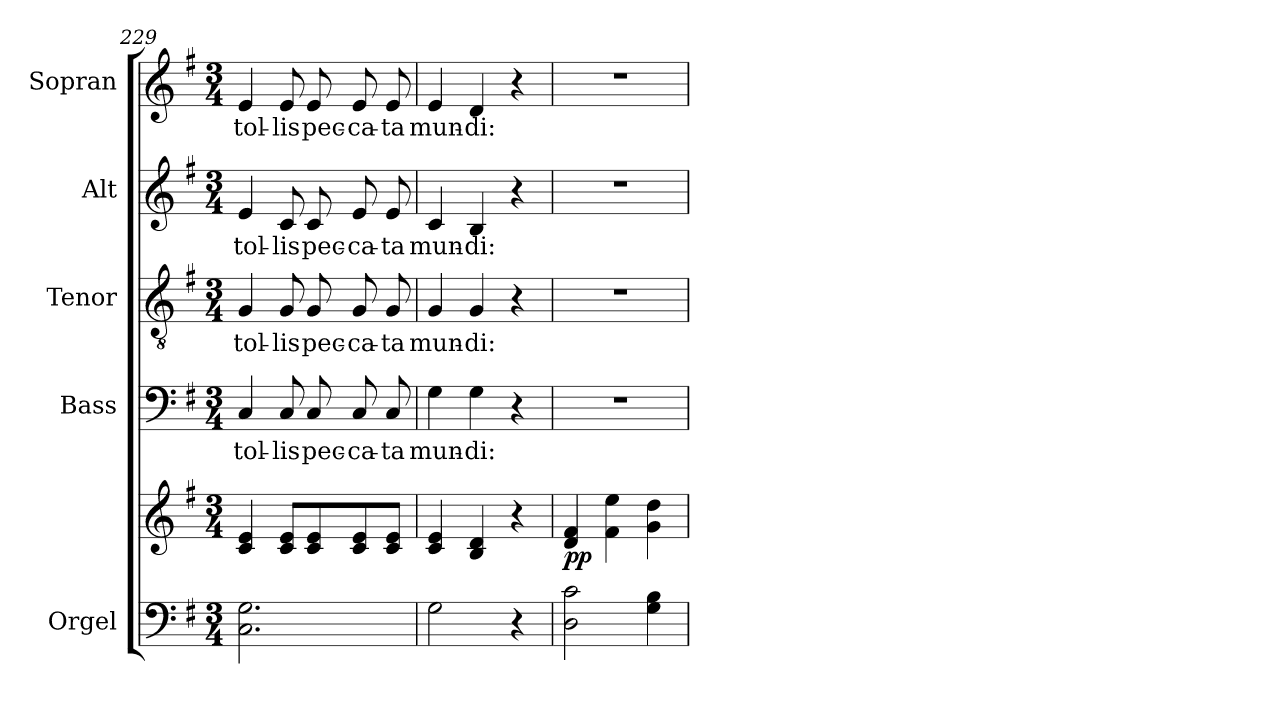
**kern	**kern	**dynam	**kern	**text	**kern	**text	**kern	**text	**kern	**text
*part5	*part5	*part5	*part4	*part4	*part3	*part3	*part2	*part2	*part1	*part1
*staff6	*staff5	*staff5/6	*staff4	*staff4	*staff3	*staff3	*staff2	*staff2	*staff1	*staff1
*I"Orgel	*	*	*I"Bass	*	*I"Tenor	*	*I"Alt	*	*I"Sopran	*
*I'Org.	*	*	*I'B.	*	*I'T.	*	*I'A.	*	*I'S.	*
*clefF4	*clefG2	*	*clefF4	*	*clefGv2	*	*clefG2	*	*clefG2	*
*k[f#]	*k[f#]	*	*k[f#]	*	*k[f#]	*	*k[f#]	*	*k[f#]	*
*G:	*G:	*	*G:	*	*G:	*	*G:	*	*G:	*
*M3/4	*M3/4	*	*M3/4	*	*M3/4	*	*M3/4	*	*M3/4	*
=229	=229	=229	=229	=229	=229	=229	=229	=229	=229	=229
!	!	!	!	!LO:LY:b	!	!LO:LY:b	!	!LO:LY:b	!	!LO:LY:b
2.C\ 2.G\	4c/ 4e/	.	4C/	tol-	4G/	tol-	4e/	tol-	4e/	tol-
!	!	!	!	!LO:LY:b	!	!LO:LY:b	!	!LO:LY:b	!	!LO:LY:b
.	8c/ 8e/L	.	8C/	-lis	8G/	-lis	8c/	-lis	8e/	-lis
!	!	!	!	!LO:LY:b	!	!LO:LY:b	!	!LO:LY:b	!	!LO:LY:b
.	8c/ 8e/	.	8C/	pec-	8G/	pec-	8c/	pec-	8e/	pec-
!	!	!	!	!LO:LY:b	!	!LO:LY:b	!	!LO:LY:b	!	!LO:LY:b
.	8c/ 8e/	.	8C/	-ca-	8G/	-ca-	8e/	-ca-	8e/	-ca-
!	!	!	!	!LO:LY:b	!	!LO:LY:b	!	!LO:LY:b	!	!LO:LY:b
.	8c/ 8e/J	.	8C/	-ta	8G/	-ta	8e/	-ta	8e/	-ta
=230	=230	=230	=230	=230	=230	=230	=230	=230	=230	=230
!	!	!	!	!LO:LY:b	!	!LO:LY:b	!	!LO:LY:b	!	!LO:LY:b
2G\	4c/ 4e/	.	4G\	mun-	4G/	mun-	4c/	mun-	4e/	mun-
!	!	!	!	!LO:LY:b	!	!LO:LY:b	!	!LO:LY:b	!	!LO:LY:b
.	4B/ 4d/	.	4G\	-di:	4G/	-di:	4B/	-di:	4d/	-di:
4r	4r	.	4r	.	4r	.	4r	.	4r	.
=231	=231	=231	=231	=231	=231	=231	=231	=231	=231	=231
!	!	!LO:DY:b	!	!	!	!	!	!	!	!
2D\ 2c\	4d/ 4f#/	pp	2.r	.	2.r	.	2.r	.	2.r	.
.	4f#\ 4ee\	.	.	.	.	.	.	.	.	.
4G\ 4B\	4g\ 4dd\	.	.	.	.	.	.	.	.	.
=	=	=	=	=	=	=	=	=	=	=
*-	*-	*-	*-	*-	*-	*-	*-	*-	*-	*-
